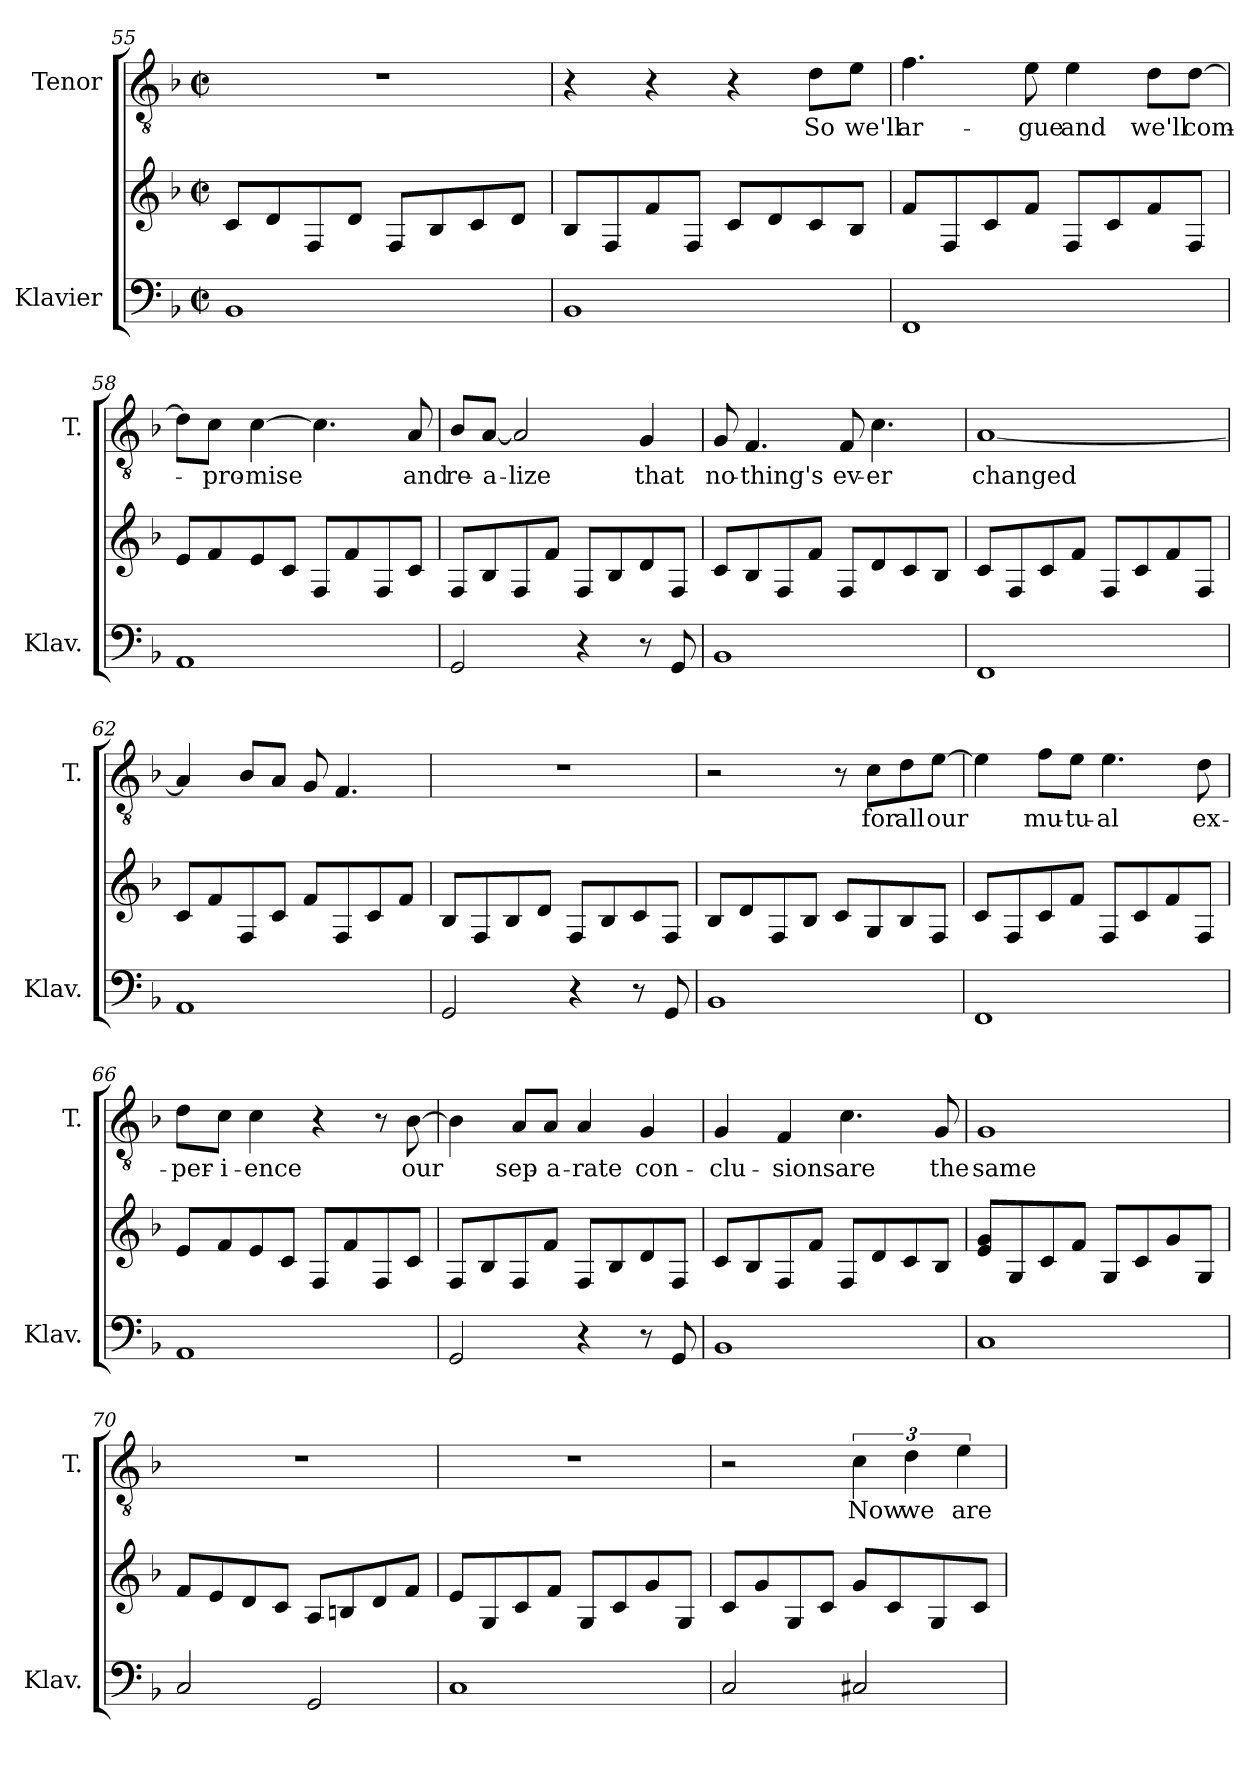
**kern	**kern	**kern	**text
*part2	*part2	*part1	*part1
*staff3	*staff2	*staff1	*staff1
*I"Klavier	*	*I"Tenor	*
*I'Klav.	*	*I'T.	*
*clefF4	*clefG2	*clefGv2	*
*k[b-]	*k[b-]	*k[b-]	*
*M2/2	*M2/2	*M2/2	*
*met(c|)	*met(c|)	*met(c|)	*
=55	=55	=55	=55
1BB-	8c/L	1r	.
.	8d/	.	.
.	8F/	.	.
.	8d/J	.	.
.	8F/L	.	.
.	8B-/	.	.
.	8c/	.	.
.	8d/J	.	.
=56	=56	=56	=56
1BB-	8B-/L	4r	.
.	8F/	.	.
.	8f/	4r	.
.	8F/J	.	.
.	8c/L	4r	.
.	8d/	.	.
.	8c/	8d\L	So
.	8B-/J	8e\J	we'll
!!LO:LB:g=z
=57	=57	=57	=57
1FF	8f/L	4.f\	ar-
.	8F/	.	.
.	8c/	.	.
.	8f/J	8e\	-gue
.	8F/L	4e\	and
.	8c/	.	.
.	8f/	8d\L	we'll
.	8F/J	[8d\J	com-
=58	=58	=58	=58
1AA	8e/L	8d\L]	.
.	8f/	8c\J	-pro-
.	8e/	[4c\	-mise
.	8c/J	.	.
.	8F/L	4.c\]	.
.	8f/	.	.
.	8F/	.	.
.	8c/J	8A/	and
=59	=59	=59	=59
2GG/	8F/L	8B-/L	re-
.	8B-/	[8A/J	-a-
.	8F/	2A/]	-lize
.	8f/J	.	.
4r	8F/L	.	.
.	8B-/	.	.
8r	8d/	4G/	that
8GG/	8F/J	.	.
=60	=60	=60	=60
1BB-	8c/L	8G/	no-
.	8B-/	4.F/	-thing's
.	8F/	.	.
.	8f/J	.	.
.	8F/L	8F/	ev-
.	8d/	4.c\	-er
.	8c/	.	.
.	8B-/J	.	.
!!LO:LB:g=z
=61	=61	=61	=61
1FF	8c/L	[1A	changed
.	8F/	.	.
.	8c/	.	.
.	8f/J	.	.
.	8F/L	.	.
.	8c/	.	.
.	8f/	.	.
.	8F/J	.	.
=62	=62	=62	=62
1AA	8c/L	4A/]	.
.	8f/	.	.
.	8F/	8B-/L	.
.	8c/J	8A/J	.
.	8f/L	8G/	.
.	8F/	4.F/	.
.	8c/	.	.
.	8f/J	.	.
=63	=63	=63	=63
2GG/	8B-/L	1r	.
.	8F/	.	.
.	8B-/	.	.
.	8d/J	.	.
4r	8F/L	.	.
.	8B-/	.	.
8r	8c/	.	.
8GG/	8F/J	.	.
=64	=64	=64	=64
1BB-	8B-/L	2r	.
.	8d/	.	.
.	8F/	.	.
.	8B-/J	.	.
.	8c/L	8r	.
.	8G/	8c\L	for
.	8B-/	8d\	all
.	8F/J	[8e\J	our
!!LO:PB:g=z
=65	=65	=65	=65
1FF	8c/L	4e\]	.
.	8F/	.	.
.	8c/	8f\L	mu-
.	8f/J	8e\J	-tu-
.	8F/L	4.e\	-al
.	8c/	.	.
.	8f/	.	.
.	8F/J	8d\	ex-
=66	=66	=66	=66
1AA	8e/L	8d\L	-per-
.	8f/	8c\J	-i-
.	8e/	4c\	-ence
.	8c/J	.	.
.	8F/L	4r	.
.	8f/	.	.
.	8F/	8r	.
.	8c/J	[8B-\	our
=67	=67	=67	=67
2GG/	8F/L	4B-\]	.
.	8B-/	.	.
.	8F/	8A/L	sep-
.	8f/J	8A/J	-a-
4r	8F/L	4A/	-rate
.	8B-/	.	.
8r	8d/	4G/	con-
8GG/	8F/J	.	.
=68	=68	=68	=68
1BB-	8c/L	4G/	-clu-
.	8B-/	.	.
.	8F/	4F/	-sions
.	8f/J	.	.
.	8F/L	4.c\	are
.	8d/	.	.
.	8c/	.	.
.	8B-/J	8G/	the
!!LO:LB:g=z
=69	=69	=69	=69
1C	8e/ 8g/L	1G	same
.	8G/	.	.
.	8c/	.	.
.	8f/J	.	.
.	8G/L	.	.
.	8c/	.	.
.	8g/	.	.
.	8G/J	.	.
=70	=70	=70	=70
2C/	8f/L	1r	.
.	8e/	.	.
.	8d/	.	.
.	8c/J	.	.
2GG/	8A/L	.	.
.	8Bn/	.	.
.	8d/	.	.
.	8f/J	.	.
=71	=71	=71	=71
1C	8e/L	1r	.
.	8G/	.	.
.	8c/	.	.
.	8f/J	.	.
.	8G/L	.	.
.	8c/	.	.
.	8g/	.	.
.	8G/J	.	.
=72	=72	=72	=72
2C/	8c/L	2r	.
.	8g/	.	.
.	8G/	.	.
.	8c/J	.	.
2C#X/	8g/L	6c\	Now
.	8c/	.	.
.	.	6d\	we
.	8G/	.	.
.	.	6e\	are
.	8c/J	.	.
=	=	=	=
*-	*-	*-	*-
